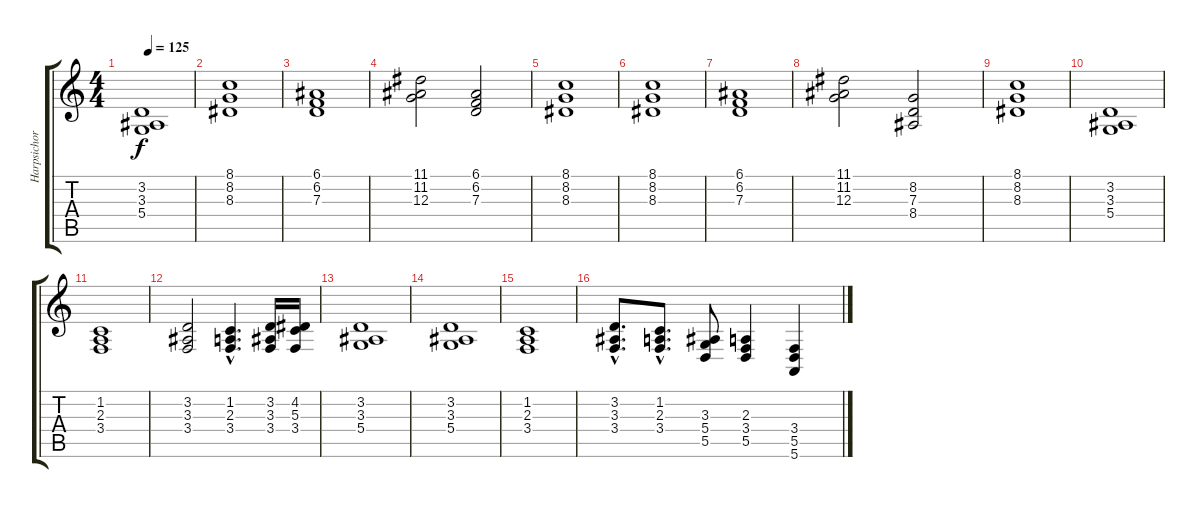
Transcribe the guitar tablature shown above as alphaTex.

\track ("Harpsichord" "Harpsichor") {instrument harpsichord}
\staff {score tabs}
\tuning (E4 B3 G3 D3 A2 E2) {hide}
\ts (4 4)
\tempo 125
\clef g2
\ks c
(3.2 3.3 5.4).1{dy f} |
(8.1 8.2 8.3).1 |
(6.1 6.2 7.3).1 |
(11.1 11.2 12.3).2 (6.1 6.2 7.3).2 |
(8.1 8.2 8.3).1 |
(8.1 8.2 8.3).1 |
(6.1 6.2 7.3).1 |
(11.1 11.2 12.3).2 (8.2 7.3 8.4).2 |
(8.1 8.2 8.3).1 |
(3.2 3.3 5.4).1 |
(1.2 2.3 3.4).1 |
(3.2 3.3 3.4).2 (1.2{hac} 2.3{hac} 3.4{hac}).4{d} (3.2 3.3 3.4).16 (4.2 5.3 3.4).16 |
(3.2 3.3 5.4).1 |
(3.2 3.3 5.4).1 |
(1.2 2.3 3.4).1 |
(3.2{hac} 3.3{hac} 3.4{hac}).8{d} (1.2{hac} 2.3{hac} 3.4{hac}).8{d} (3.3 5.4 5.5).8 (2.3 3.4 5.5).4 (3.4 5.5 5.6).4
